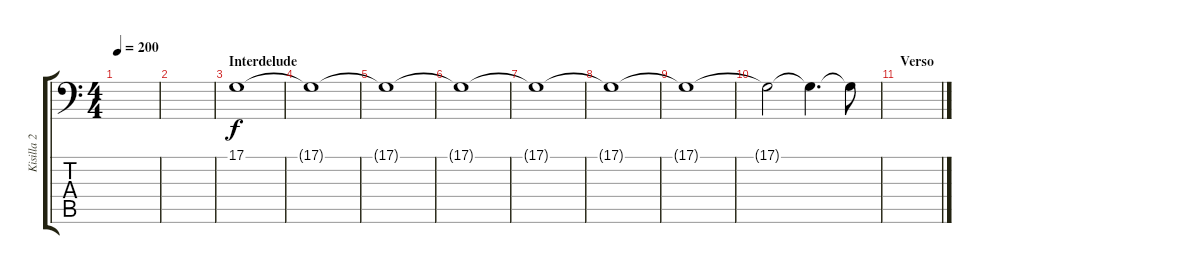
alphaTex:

\track ("Kisilla 2" "Kisilla 2") {instrument tremolostrings}
\staff {score tabs}
\tuning (D2 B1 G1 D1 A0 D0) {hide}
\ts (4 4)
\tempo 200
\clef f4
\ks c
|
|
\section ("" "Interdelude")
17.1.1{volume 13} |
17.1{t}.1 |
17.1{t}.1 |
17.1{t}.1 |
17.1{t}.1 |
17.1{t}.1 |
17.1{t}.1 |
17.1{t}.2 17.1{t}.4{d} 17.1{t}.8 |
\section ("" "Verso")
